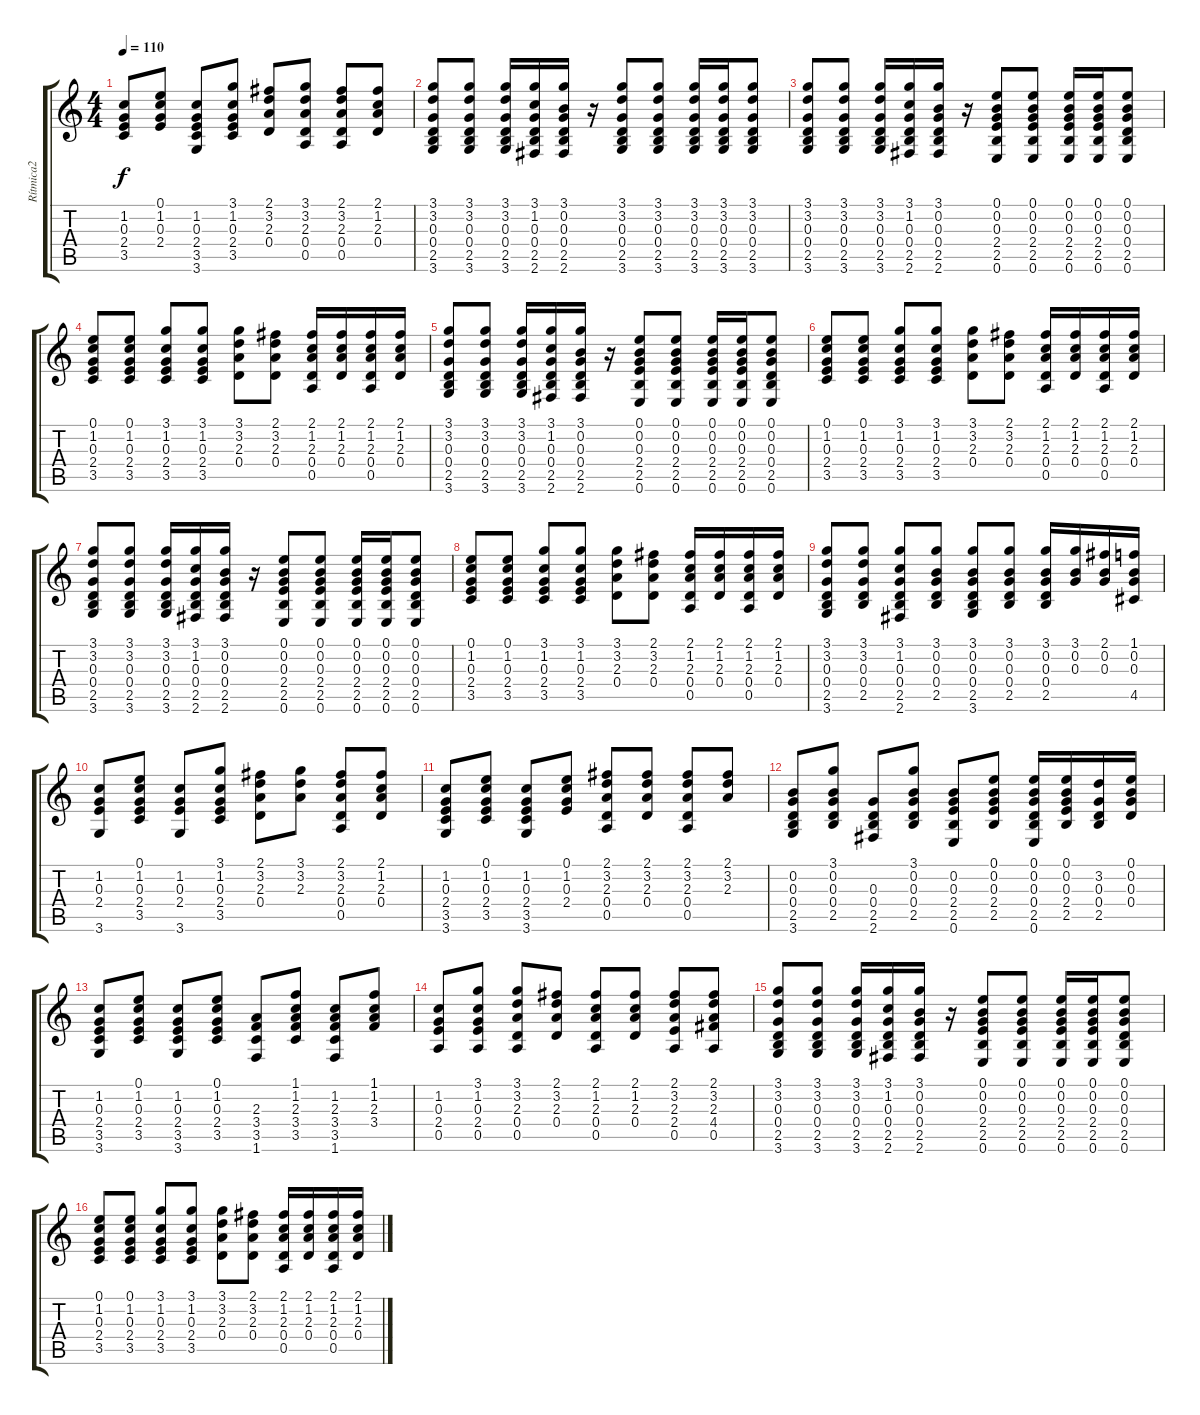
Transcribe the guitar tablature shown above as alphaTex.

\track ("Rítmica2" "Rítmica2") {instrument acousticguitarnylon}
\staff {score tabs}
\tuning (E4 B3 G3 D3 A2 E2) {hide}
\ts (4 4)
\tempo 110
\clef g2
\ks c
(1.2 0.3 2.4 3.5).8{dy f} (0.1 1.2 0.3 2.4).8 (1.2 0.3 2.4 3.5 3.6).8 (3.1 1.2 0.3 2.4 3.5).8 (2.1 3.2 2.3 0.4).8 (3.1 3.2 2.3 0.4 0.5).8 (2.1 3.2 2.3 0.4 0.5).8 (2.1 1.2 2.3 0.4).8 |
(3.1 3.2 0.3 0.4 2.5 3.6).8 (3.1 3.2 0.3 0.4 2.5 3.6).8 (3.1 3.2 0.3 0.4 2.5 3.6).16 (3.1 1.2 0.3 0.4 2.5 2.6).16 (3.1 0.2 0.3 0.4 2.5 2.6).16 r.16 (3.1 3.2 0.3 0.4 2.5 3.6).8 (3.1 3.2 0.3 0.4 2.5 3.6).8 (3.1 3.2 0.3 0.4 2.5 3.6).16 (3.1 3.2 0.3 0.4 2.5 3.6).16 (3.1 3.2 0.3 0.4 2.5 3.6).8 |
(3.1 3.2 0.3 0.4 2.5 3.6).8 (3.1 3.2 0.3 0.4 2.5 3.6).8 (3.1 3.2 0.3 0.4 2.5 3.6).16 (3.1 1.2 0.3 0.4 2.5 2.6).16 (3.1 0.2 0.3 0.4 2.5 2.6).16 r.16 (0.1 0.2 0.3 2.4 2.5 0.6).8 (0.1 0.2 0.3 2.4 2.5 0.6).8 (0.1 0.2 0.3 2.4 2.5 0.6).16 (0.1 0.2 0.3 2.4 2.5 0.6).16 (0.1 0.2 0.3 0.4 2.5 0.6).8 |
(0.1 1.2 0.3 2.4 3.5).8 (0.1 1.2 0.3 2.4 3.5).8 (3.1 1.2 0.3 2.4 3.5).8 (3.1 1.2 0.3 2.4 3.5).8 (3.1 3.2 2.3 0.4).8 (2.1 3.2 2.3 0.4).8 (2.1 1.2 2.3 0.4 0.5).16 (2.1 1.2 2.3 0.4).16 (2.1 1.2 2.3 0.4 0.5).16 (2.1 1.2 2.3 0.4).16 |
(3.1 3.2 0.3 0.4 2.5 3.6).8 (3.1 3.2 0.3 0.4 2.5 3.6).8 (3.1 3.2 0.3 0.4 2.5 3.6).16 (3.1 1.2 0.3 0.4 2.5 2.6).16 (3.1 0.2 0.3 0.4 2.5 2.6).16 r.16 (0.1 0.2 0.3 2.4 2.5 0.6).8 (0.1 0.2 0.3 2.4 2.5 0.6).8 (0.1 0.2 0.3 2.4 2.5 0.6).16 (0.1 0.2 0.3 2.4 2.5 0.6).16 (0.1 0.2 0.3 0.4 2.5 0.6).8 |
(0.1 1.2 0.3 2.4 3.5).8 (0.1 1.2 0.3 2.4 3.5).8 (3.1 1.2 0.3 2.4 3.5).8 (3.1 1.2 0.3 2.4 3.5).8 (3.1 3.2 2.3 0.4).8 (2.1 3.2 2.3 0.4).8 (2.1 1.2 2.3 0.4 0.5).16 (2.1 1.2 2.3 0.4).16 (2.1 1.2 2.3 0.4 0.5).16 (2.1 1.2 2.3 0.4).16 |
(3.1 3.2 0.3 0.4 2.5 3.6).8 (3.1 3.2 0.3 0.4 2.5 3.6).8 (3.1 3.2 0.3 0.4 2.5 3.6).16 (3.1 1.2 0.3 0.4 2.5 2.6).16 (3.1 0.2 0.3 0.4 2.5 2.6).16 r.16 (0.1 0.2 0.3 2.4 2.5 0.6).8 (0.1 0.2 0.3 2.4 2.5 0.6).8 (0.1 0.2 0.3 2.4 2.5 0.6).16 (0.1 0.2 0.3 2.4 2.5 0.6).16 (0.1 0.2 0.3 0.4 2.5 0.6).8 |
(0.1 1.2 0.3 2.4 3.5).8 (0.1 1.2 0.3 2.4 3.5).8 (3.1 1.2 0.3 2.4 3.5).8 (3.1 1.2 0.3 2.4 3.5).8 (3.1 3.2 2.3 0.4).8 (2.1 3.2 2.3 0.4).8 (2.1 1.2 2.3 0.4 0.5).16 (2.1 1.2 2.3 0.4).16 (2.1 1.2 2.3 0.4 0.5).16 (2.1 1.2 2.3 0.4).16 |
(3.1 3.2 0.3 0.4 2.5 3.6).8 (3.1 3.2 0.3 0.4 2.5).8 (3.1 1.2 0.3 0.4 2.5 2.6).8 (3.1 0.2 0.3 0.4 2.5).8 (3.1 0.2 0.3 0.4 2.5 3.6).8 (3.1 0.2 0.3 0.4 2.5).8 (3.1 0.2 0.3 0.4 2.5).16 (3.1 0.2 0.3).16 (2.1 0.2 0.3).16 (1.1 0.2 0.3 4.5).16 |
(1.2 0.3 2.4 3.6).8 (0.1 1.2 0.3 2.4 3.5).8 (1.2 0.3 2.4 3.6).8 (3.1 1.2 0.3 2.4 3.5).8 (2.1 3.2 2.3 0.4).8 (3.1 3.2 2.3).8 (2.1 3.2 2.3 0.4 0.5).8 (2.1 1.2 2.3 0.4).8 |
(1.2 0.3 2.4 3.5 3.6).8 (0.1 1.2 0.3 2.4 3.5).8 (1.2 0.3 2.4 3.5 3.6).8 (0.1 1.2 0.3 2.4).8 (2.1 3.2 2.3 0.4 0.5).8 (2.1 3.2 2.3 0.4).8 (2.1 3.2 2.3 0.4 0.5).8 (2.1 3.2 2.3).8 |
(0.2 0.3 0.4 2.5 3.6).8 (3.1 0.2 0.3 0.4 2.5).8 (0.3 0.4 2.5 2.6).8 (3.1 0.2 0.3 0.4 2.5).8 (0.2 0.3 2.4 2.5 0.6).8 (0.1 0.2 0.3 2.4 2.5).8 (0.1 0.2 0.3 0.4 2.5 0.6).16 (0.1 0.2 0.3 2.4 2.5).16 (3.2 0.3 0.4 2.5).16 (0.1 0.2 0.3 0.4).16 |
(1.2 0.3 2.4 3.5 3.6).8 (0.1 1.2 0.3 2.4 3.5).8 (1.2 0.3 2.4 3.5 3.6).8 (0.1 1.2 0.3 2.4 3.5).8 (2.3 3.4 3.5 1.6).8 (1.1 1.2 2.3 3.4 3.5).8 (1.2 2.3 3.4 3.5 1.6).8 (1.1 1.2 2.3 3.4).8 |
(1.2 0.3 2.4 0.5).8 (3.1 1.2 0.3 2.4 0.5).8 (3.1 3.2 2.3 0.4 0.5).8 (2.1 3.2 2.3 0.4).8 (2.1 1.2 2.3 0.4 0.5).8 (2.1 1.2 2.3 0.4).8 (2.1 3.2 2.3 2.4 0.5).8 (2.1 3.2 2.3 4.4 0.5).8 |
(3.1 3.2 0.3 0.4 2.5 3.6).8 (3.1 3.2 0.3 0.4 2.5 3.6).8 (3.1 3.2 0.3 0.4 2.5 3.6).16 (3.1 1.2 0.3 0.4 2.5 2.6).16 (3.1 0.2 0.3 0.4 2.5 2.6).16 r.16 (0.1 0.2 0.3 2.4 2.5 0.6).8 (0.1 0.2 0.3 2.4 2.5 0.6).8 (0.1 0.2 0.3 2.4 2.5 0.6).16 (0.1 0.2 0.3 2.4 2.5 0.6).16 (0.1 0.2 0.3 0.4 2.5 0.6).8 |
(0.1 1.2 0.3 2.4 3.5).8 (0.1 1.2 0.3 2.4 3.5).8 (3.1 1.2 0.3 2.4 3.5).8 (3.1 1.2 0.3 2.4 3.5).8 (3.1 3.2 2.3 0.4).8 (2.1 3.2 2.3 0.4).8 (2.1 1.2 2.3 0.4 0.5).16 (2.1 1.2 2.3 0.4).16 (2.1 1.2 2.3 0.4 0.5).16 (2.1 1.2 2.3 0.4).16
